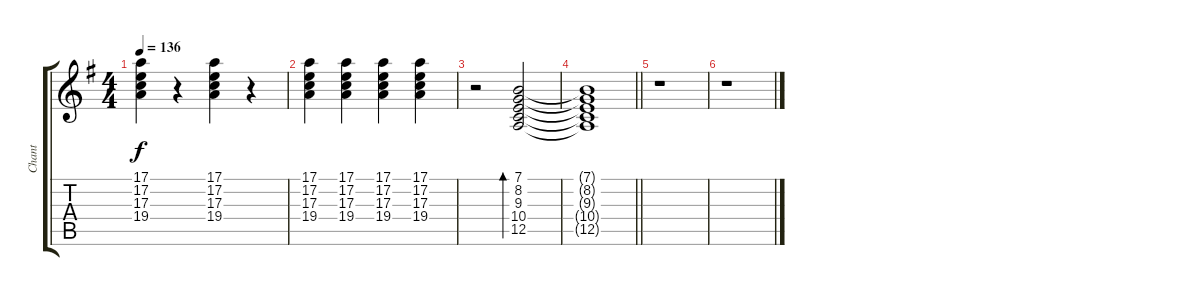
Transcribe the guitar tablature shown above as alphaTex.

\track ("Chant" "Chant") {instrument lead6voice}
\staff {score tabs}
\tuning (E4 B3 G3 D3 A2 E2) {hide}
\ts (4 4)
\tempo 136
\clef g2
\ks g
(17.1 17.2 17.3 19.4).4{dy f} r.4 (17.1 17.2 17.3 19.4).4 r.4 |
(17.1 17.2 17.3 19.4).4 (17.1 17.2 17.3 19.4).4 (17.1 17.2 17.3 19.4).4 (17.1 17.2 17.3 19.4).4 |
r.2 (7.1 8.2 9.3 10.4 12.5).2{bd 240} |
\barLineRight lightlight
(7.1{t} 8.2{t} 9.3{t} 10.4{t} 12.5{t}).1 |
r.1 |
r.1
